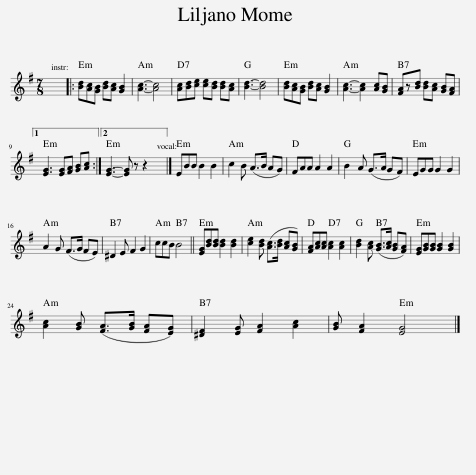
X:1
L:1/8
M:7/8
I:linebreak $
K:Emin
V:1 treble
V:1
 x7 |: [Bd][Ac][GB] [Bd][Ac] [GB]2 | [Ac]3- [Ac]4 | [Ac][Bd][ce] [ce][Bd] [Bd][Ac] | [Bd]3- [Bd]4 | %5
 [Bd][Ac][GB] [Bd][Ac] [GB]2 | [Ac]3- [Ac]2 [Ac][GB] | [FA]z[Bd] [Bd][Ac] [GB][FA] |1$ [EG]3 [EG][FA] [GB][Ac] :|2 [EG]3- [EG] z z2 |] %10
 EBB B2 B2 | c2 B (A>B AG) | FAA A2 A2 | B2 A (G>A GF) | EGG G2 G2 |$ %15
 A2 G (F>G FE) | ^D2 E F2 G2 | ccB B4 || [EG][Bd][Bd] [Bd]2 [Bd]2 | [ce]2 [Bd] ([Ac]>[Bd] [Ac][GB]) | %20
 [FA][Ac][Ac] [Ac]2 [Ac]2 | [Bd]2 [Ac] ([GB]>[Ac] [GB][FA]) | [EG][GB][GB] [GB]2 [GB]2 |$ [Ac]2 [GB] ([FA]>[GB] [FA][EG]) | [^DF]2 [EG] [FA]2 [Ac]2 | %25
 [GB] [FA]2 [EG]4 |] %26
